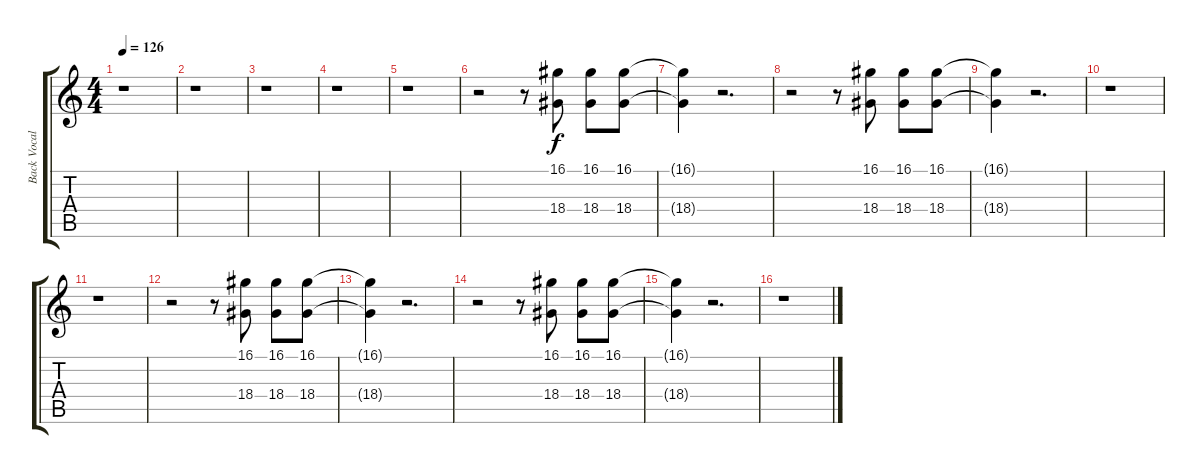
\track ("Back Vocals" "Back Vocal") {instrument lead2sawtooth}
\staff {score tabs}
\tuning (E4 B3 G3 D3 A2 E2) {hide}
\ts (4 4)
\tempo 126
\clef g2
\ks c
r.1{dy f} |
r.1 |
r.1 |
r.1 |
r.1 |
r.2 r.8 (16.1 18.4).8 (16.1 18.4).8 (16.1 18.4).8 |
(16.1{t} 18.4{t}).4 r.2{d} |
r.2 r.8 (16.1 18.4).8 (16.1 18.4).8 (16.1 18.4).8 |
(16.1{t} 18.4{t}).4 r.2{d} |
r.1 |
r.1 |
r.2 r.8 (16.1 18.4).8 (16.1 18.4).8 (16.1 18.4).8 |
(16.1{t} 18.4{t}).4 r.2{d} |
r.2 r.8 (16.1 18.4).8 (16.1 18.4).8 (16.1 18.4).8 |
(16.1{t} 18.4{t}).4 r.2{d} |
r.1
